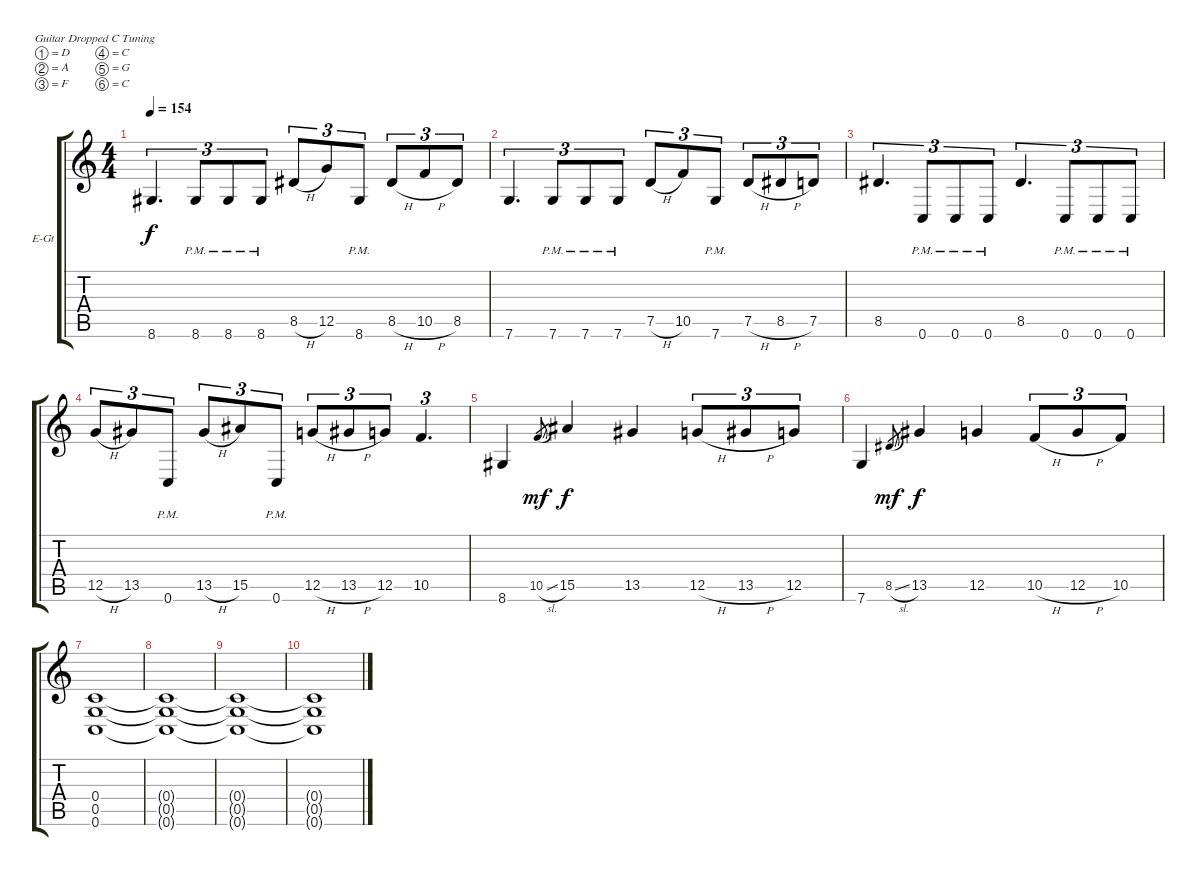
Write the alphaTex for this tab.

\bracketExtendMode groupsimilarinstruments
\firstSystemTrackNameOrientation horizontal
\otherSystemsTrackNameOrientation horizontal
\track ("Left Guitar" "E-Gt") {instrument distortionguitar}
\staff {score tabs}
\tuning (D4 A3 F3 C3 G2 C2)
\ts (4 4)
\tempo 154
\clef g2
\ks c
8.6.4{d tu (3 2) dy f} 8.6{pm}.8{tu (3 2)} 8.6{pm}.8{tu (3 2)} 8.6{pm}.8{tu (3 2)} 8.5{h}.8{tu (3 2)} 12.5.8{tu (3 2)} 8.6{pm}.8{tu (3 2)} 8.5{h}.8{tu (3 2)} 10.5{h}.8{tu (3 2)} 8.5.8{tu (3 2)} |
7.6.4{d tu (3 2)} 7.6{pm}.8{tu (3 2)} 7.6{pm}.8{tu (3 2)} 7.6{pm}.8{tu (3 2)} 7.5{h}.8{tu (3 2)} 10.5.8{tu (3 2)} 7.6{pm}.8{tu (3 2)} 7.5{h}.8{tu (3 2)} 8.5{h}.8{tu (3 2)} 7.5.8{tu (3 2)} |
8.5.4{d tu (3 2)} 0.6{pm}.8{tu (3 2)} 0.6{pm}.8{tu (3 2)} 0.6{pm}.8{tu (3 2)} 8.5.4{d tu (3 2)} 0.6{pm}.8{tu (3 2)} 0.6{pm}.8{tu (3 2)} 0.6{pm}.8{tu (3 2)} |
12.5{h}.8{tu (3 2)} 13.5.8{tu (3 2)} 0.6{pm}.8{tu (3 2)} 13.5{h}.8{tu (3 2)} 15.5.8{tu (3 2)} 0.6{pm}.8{tu (3 2)} 12.5{h}.8{tu (3 2)} 13.5{h}.8{tu (3 2)} 12.5.8{tu (3 2)} 10.5.4{d tu (3 2)} |
8.6.4 10.5{sl}.8{gr dy mf} 15.5.4{dy f} 13.5.4 12.5{h}.8{tu (3 2)} 13.5{h}.8{tu (3 2)} 12.5.8{tu (3 2)} |
7.6.4 8.5{sl}.8{gr dy mf} 13.5.4{dy f} 12.5.4 10.5{h}.8{tu (3 2)} 12.5{h}.8{tu (3 2)} 10.5.8{tu (3 2)} |
(0.4 0.5 0.6).1 |
(0.4{t} 0.5{t} 0.6{t}).1 |
(0.4{t} 0.5{t} 0.6{t}).1 |
(0.4{t} 0.5{t} 0.6{t}).1
